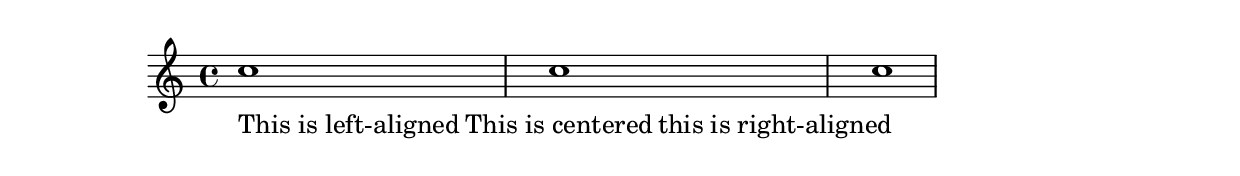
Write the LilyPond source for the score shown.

%% Do not edit this file; it is auto-generated from LSR!
%% Tags: text, vocal-music
\version "2.11.35"

\header { texidoc = "
You can specify different horizontal alignment for your lyrics, by
overriding the #'self-alignment-X property of the LyricText object. #-1
is left, #0 is center and #1 is right; however, you can use #LEFT,
#CENTER and #RIGHT as well.
" }
% begin verbatim
\relative c'' {
c1 c c}
\addlyrics {\once \override LyricText #'self-alignment-X = #LEFT "This is left-aligned" 
\once \override LyricText #'self-alignment-X = #CENTER "This is centered" 
\once \override LyricText #'self-alignment-X = #1 "this is right-aligned"  }
